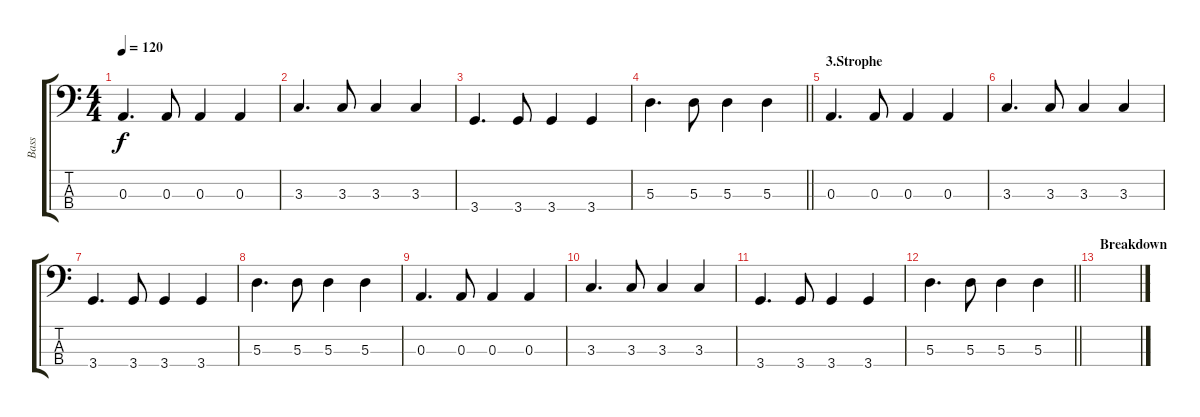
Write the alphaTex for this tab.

\track ("Bass" "Bass") {instrument electricbassfinger}
\staff {score tabs}
\tuning (G2 D2 A1 E1) {hide}
\ts (4 4)
\tempo 120
\clef f4
\ks c
0.3.4{d dy f} 0.3.8 0.3.4 0.3.4 |
3.3.4{d} 3.3.8 3.3.4 3.3.4 |
3.4.4{d} 3.4.8 3.4.4 3.4.4 |
\barLineRight lightlight
5.3.4{d} 5.3.8 5.3.4 5.3.4 |
\section ("" "3.Strophe")
0.3.4{d} 0.3.8 0.3.4 0.3.4 |
3.3.4{d} 3.3.8 3.3.4 3.3.4 |
3.4.4{d} 3.4.8 3.4.4 3.4.4 |
5.3.4{d} 5.3.8 5.3.4 5.3.4 |
0.3.4{d} 0.3.8 0.3.4 0.3.4 |
3.3.4{d} 3.3.8 3.3.4 3.3.4 |
3.4.4{d} 3.4.8 3.4.4 3.4.4 |
\barLineRight lightlight
5.3.4{d} 5.3.8 5.3.4 5.3.4 |
\section ("" "Breakdown")
